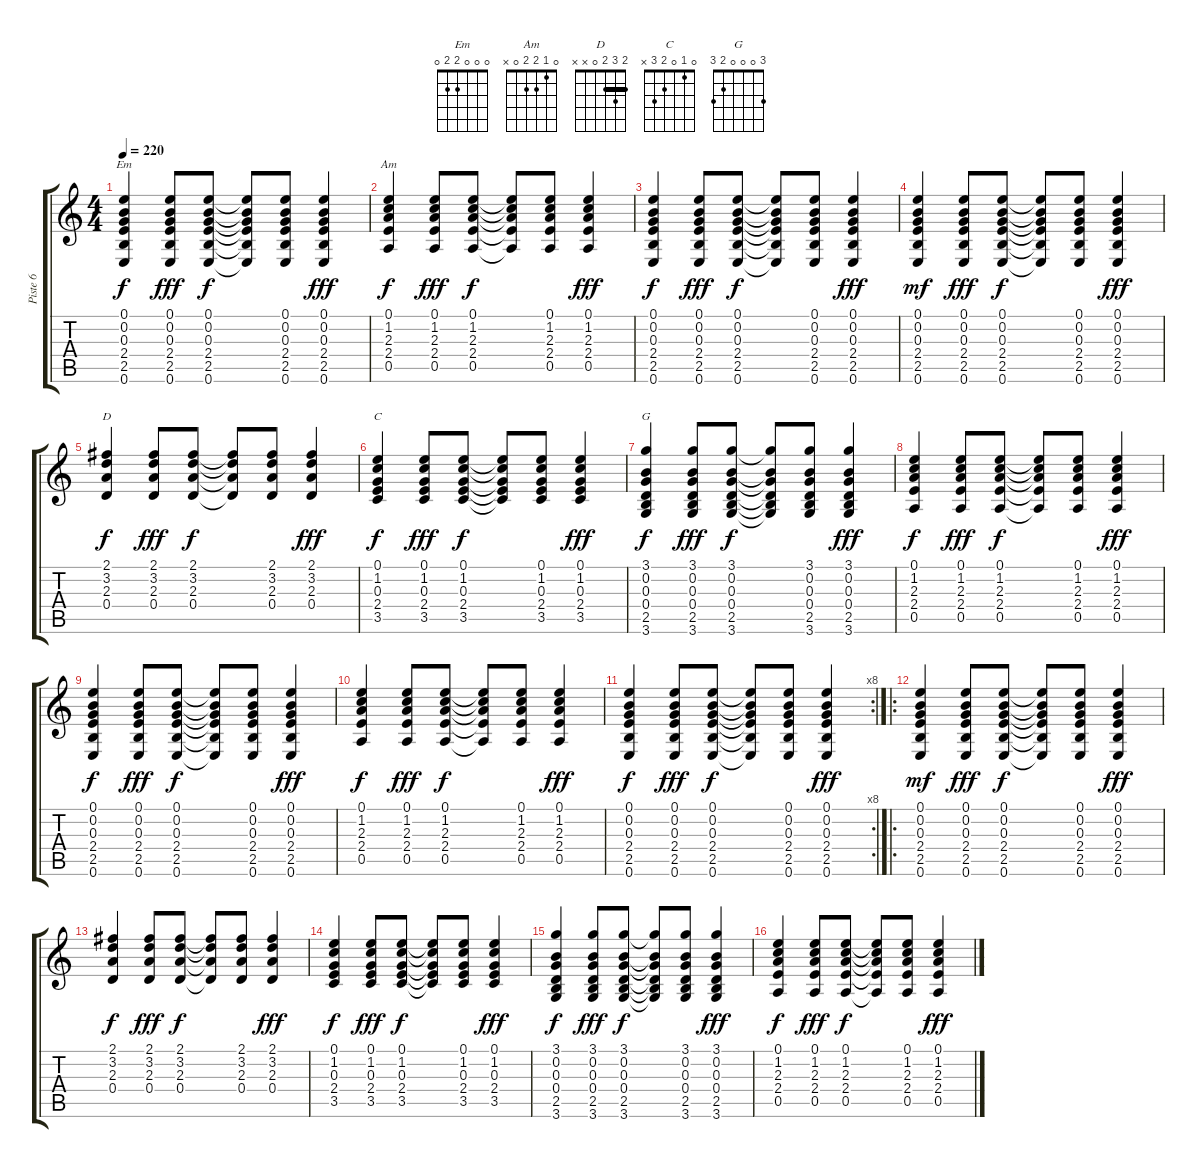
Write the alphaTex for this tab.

\track ("Piste 6" "Piste 6") {instrument acousticguitarsteel}
\staff {score tabs}
\tuning (E4 B3 G3 D3 A2 E2) {hide}
\chord ("Em" 0 0 0 2 2 0)
\chord ("Am" 0 1 2 2 0 x)
\chord ("D" 2 3 2 0 x x) {barre 2}
\chord ("C" 0 1 0 2 3 x)
\chord ("G" 3 0 0 0 2 3)
\ts (4 4)
\tempo 220
\clef g2
\ks c
(0.1 0.2 0.3 2.4 2.5 0.6).4{ch "Em" dy f} (0.1 0.2 0.3 2.4 2.5 0.6).8{dy fff} (0.1 0.2 0.3 2.4 2.5 0.6).8{dy f} (0.1{t} 0.2{t} 0.3{t} 2.4{t} 2.5{t} 0.6{t}).8 (0.1 0.2 0.3 2.4 2.5 0.6).8 (0.1 0.2 0.3 2.4 2.5 0.6).4{dy fff} |
(0.1 1.2 2.3 2.4 0.5).4{ch "Am" dy f} (0.1 1.2 2.3 2.4 0.5).8{dy fff} (0.1 1.2 2.3 2.4 0.5).8{dy f} (0.1{t} 1.2{t} 2.3{t} 2.4{t} 0.5{t}).8 (0.1 1.2 2.3 2.4 0.5).8 (0.1 1.2 2.3 2.4 0.5).4{dy fff} |
(0.1 0.2 0.3 2.4 2.5 0.6).4{dy f} (0.1 0.2 0.3 2.4 2.5 0.6).8{dy fff} (0.1 0.2 0.3 2.4 2.5 0.6).8{dy f} (0.1{t} 0.2{t} 0.3{t} 2.4{t} 2.5{t} 0.6{t}).8 (0.1 0.2 0.3 2.4 2.5 0.6).8 (0.1 0.2 0.3 2.4 2.5 0.6).4{dy fff} |
(0.1 0.2 0.3 2.4 2.5 0.6).4{dy mf} (0.1 0.2 0.3 2.4 2.5 0.6).8{dy fff} (0.1 0.2 0.3 2.4 2.5 0.6).8{dy f} (0.1{t} 0.2{t} 0.3{t} 2.4{t} 2.5{t} 0.6{t}).8 (0.1 0.2 0.3 2.4 2.5 0.6).8 (0.1 0.2 0.3 2.4 2.5 0.6).4{dy fff} |
(2.1 3.2 2.3 0.4).4{ch "D" dy f} (2.1 3.2 2.3 0.4).8{dy fff} (2.1 3.2 2.3 0.4).8{dy f} (2.1{t} 3.2{t} 2.3{t} 0.4{t}).8 (2.1 3.2 2.3 0.4).8 (2.1 3.2 2.3 0.4).4{dy fff} |
(0.1 1.2 0.3 2.4 3.5).4{ch "C" dy f} (0.1 1.2 0.3 2.4 3.5).8{dy fff} (0.1 1.2 0.3 2.4 3.5).8{dy f} (0.1{t} 1.2{t} 0.3{t} 2.4{t} 3.5{t}).8 (0.1 1.2 0.3 2.4 3.5).8 (0.1 1.2 0.3 2.4 3.5).4{dy fff} |
(3.1 0.2 0.3 0.4 2.5 3.6).4{ch "G" dy f} (3.1 0.2 0.3 0.4 2.5 3.6).8{dy fff} (3.1 0.2 0.3 0.4 2.5 3.6).8{dy f} (3.1{t} 0.2{t} 0.3{t} 0.4{t} 2.5{t} 3.6{t}).8 (3.1 0.2 0.3 0.4 2.5 3.6).8 (3.1 0.2 0.3 0.4 2.5 3.6).4{dy fff} |
(0.1 1.2 2.3 2.4 0.5).4{dy f} (0.1 1.2 2.3 2.4 0.5).8{dy fff} (0.1 1.2 2.3 2.4 0.5).8{dy f} (0.1{t} 1.2{t} 2.3{t} 2.4{t} 0.5{t}).8 (0.1 1.2 2.3 2.4 0.5).8 (0.1 1.2 2.3 2.4 0.5).4{dy fff} |
(0.1 0.2 0.3 2.4 2.5 0.6).4{dy f} (0.1 0.2 0.3 2.4 2.5 0.6).8{dy fff} (0.1 0.2 0.3 2.4 2.5 0.6).8{dy f} (0.1{t} 0.2{t} 0.3{t} 2.4{t} 2.5{t} 0.6{t}).8 (0.1 0.2 0.3 2.4 2.5 0.6).8 (0.1 0.2 0.3 2.4 2.5 0.6).4{dy fff} |
(0.1 1.2 2.3 2.4 0.5).4{dy f} (0.1 1.2 2.3 2.4 0.5).8{dy fff} (0.1 1.2 2.3 2.4 0.5).8{dy f} (0.1{t} 1.2{t} 2.3{t} 2.4{t} 0.5{t}).8 (0.1 1.2 2.3 2.4 0.5).8 (0.1 1.2 2.3 2.4 0.5).4{dy fff} |
\rc 8
(0.1 0.2 0.3 2.4 2.5 0.6).4{dy f} (0.1 0.2 0.3 2.4 2.5 0.6).8{dy fff} (0.1 0.2 0.3 2.4 2.5 0.6).8{dy f} (0.1{t} 0.2{t} 0.3{t} 2.4{t} 2.5{t} 0.6{t}).8 (0.1 0.2 0.3 2.4 2.5 0.6).8 (0.1 0.2 0.3 2.4 2.5 0.6).4{dy fff} |
\ro
(0.1 0.2 0.3 2.4 2.5 0.6).4{dy mf} (0.1 0.2 0.3 2.4 2.5 0.6).8{dy fff} (0.1 0.2 0.3 2.4 2.5 0.6).8{dy f} (0.1{t} 0.2{t} 0.3{t} 2.4{t} 2.5{t} 0.6{t}).8 (0.1 0.2 0.3 2.4 2.5 0.6).8 (0.1 0.2 0.3 2.4 2.5 0.6).4{dy fff} |
(2.1 3.2 2.3 0.4).4{dy f} (2.1 3.2 2.3 0.4).8{dy fff} (2.1 3.2 2.3 0.4).8{dy f} (2.1{t} 3.2{t} 2.3{t} 0.4{t}).8 (2.1 3.2 2.3 0.4).8 (2.1 3.2 2.3 0.4).4{dy fff} |
(0.1 1.2 0.3 2.4 3.5).4{dy f} (0.1 1.2 0.3 2.4 3.5).8{dy fff} (0.1 1.2 0.3 2.4 3.5).8{dy f} (0.1{t} 1.2{t} 0.3{t} 2.4{t} 3.5{t}).8 (0.1 1.2 0.3 2.4 3.5).8 (0.1 1.2 0.3 2.4 3.5).4{dy fff} |
(3.1 0.2 0.3 0.4 2.5 3.6).4{dy f} (3.1 0.2 0.3 0.4 2.5 3.6).8{dy fff} (3.1 0.2 0.3 0.4 2.5 3.6).8{dy f} (3.1{t} 0.2{t} 0.3{t} 0.4{t} 2.5{t} 3.6{t}).8 (3.1 0.2 0.3 0.4 2.5 3.6).8 (3.1 0.2 0.3 0.4 2.5 3.6).4{dy fff} |
(0.1 1.2 2.3 2.4 0.5).4{dy f} (0.1 1.2 2.3 2.4 0.5).8{dy fff} (0.1 1.2 2.3 2.4 0.5).8{dy f} (0.1{t} 1.2{t} 2.3{t} 2.4{t} 0.5{t}).8 (0.1 1.2 2.3 2.4 0.5).8 (0.1 1.2 2.3 2.4 0.5).4{dy fff}
